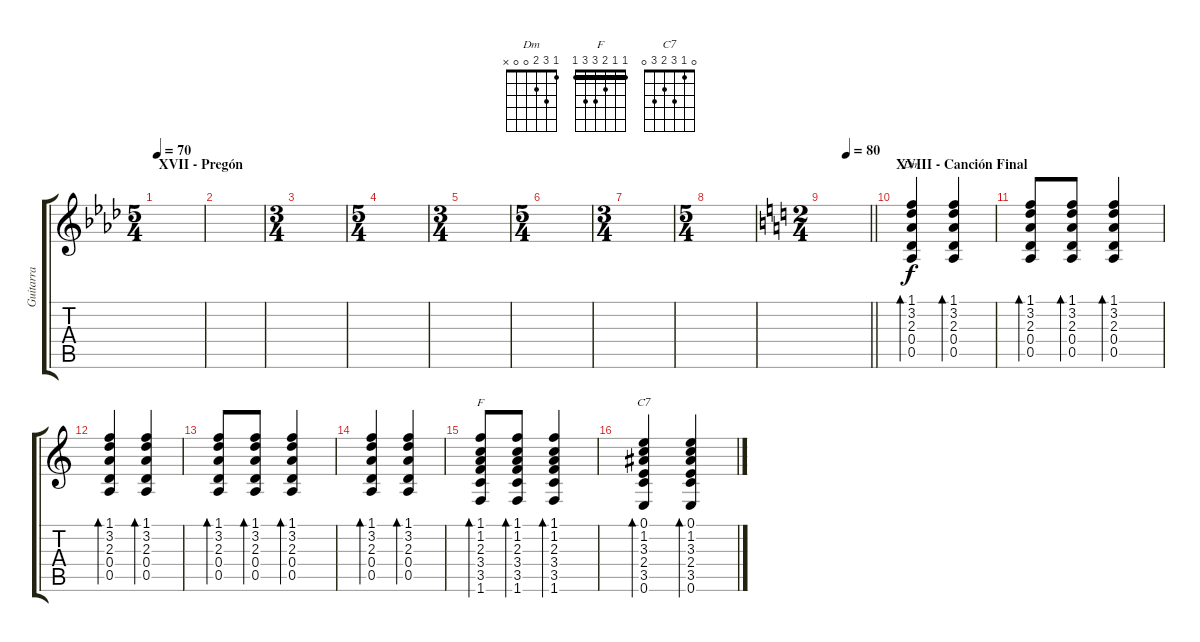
\track ("Guitarra" "Guitarra") {instrument acousticguitarnylon}
\staff {score tabs}
\tuning (E4 B3 G3 D3 A2 E2) {hide}
\chord ("Dm" 1 3 2 0 0 x)
\chord ("F" 1 1 2 3 3 1) {barre 1}
\chord ("C7" 0 1 3 2 3 0)
\ts (5 4)
\section ("" "XVII - Pregón")
\tempo 70
\clef g2
\ks ab
|
|
\ts (3 4)
|
\ts (5 4)
|
\ts (3 4)
|
\ts (5 4)
|
\ts (3 4)
|
\ts (5 4)
|
\ts (2 4)
\tempo (80 0.5)
\barLineRight lightlight
\ks c
|
\section ("" "XVIII - Canción Final")
(1.1 3.2 2.3 0.4 0.5).4{bd 30 ch "Dm"} (1.1 3.2 2.3 0.4 0.5).4{bd 30} |
(1.1 3.2 2.3 0.4 0.5).8{bd 30} (1.1 3.2 2.3 0.4 0.5).8{bd 30} (1.1 3.2 2.3 0.4 0.5).4{bd 30} |
(1.1 3.2 2.3 0.4 0.5).4{bd 30} (1.1 3.2 2.3 0.4 0.5).4{bd 30} |
(1.1 3.2 2.3 0.4 0.5).8{bd 30} (1.1 3.2 2.3 0.4 0.5).8{bd 30} (1.1 3.2 2.3 0.4 0.5).4{bd 30} |
(1.1 3.2 2.3 0.4 0.5).4{bd 30} (1.1 3.2 2.3 0.4 0.5).4{bd 30} |
(1.1 1.2 2.3 3.4 3.5 1.6).8{bd 30 ch "F"} (1.1 1.2 2.3 3.4 3.5 1.6).8{bd 30} (1.1 1.2 2.3 3.4 3.5 1.6).4{bd 30} |
(0.1 1.2 3.3 2.4 3.5 0.6).4{bd 30 ch "C7"} (0.1 1.2 3.3 2.4 3.5 0.6).4{bd 30}
